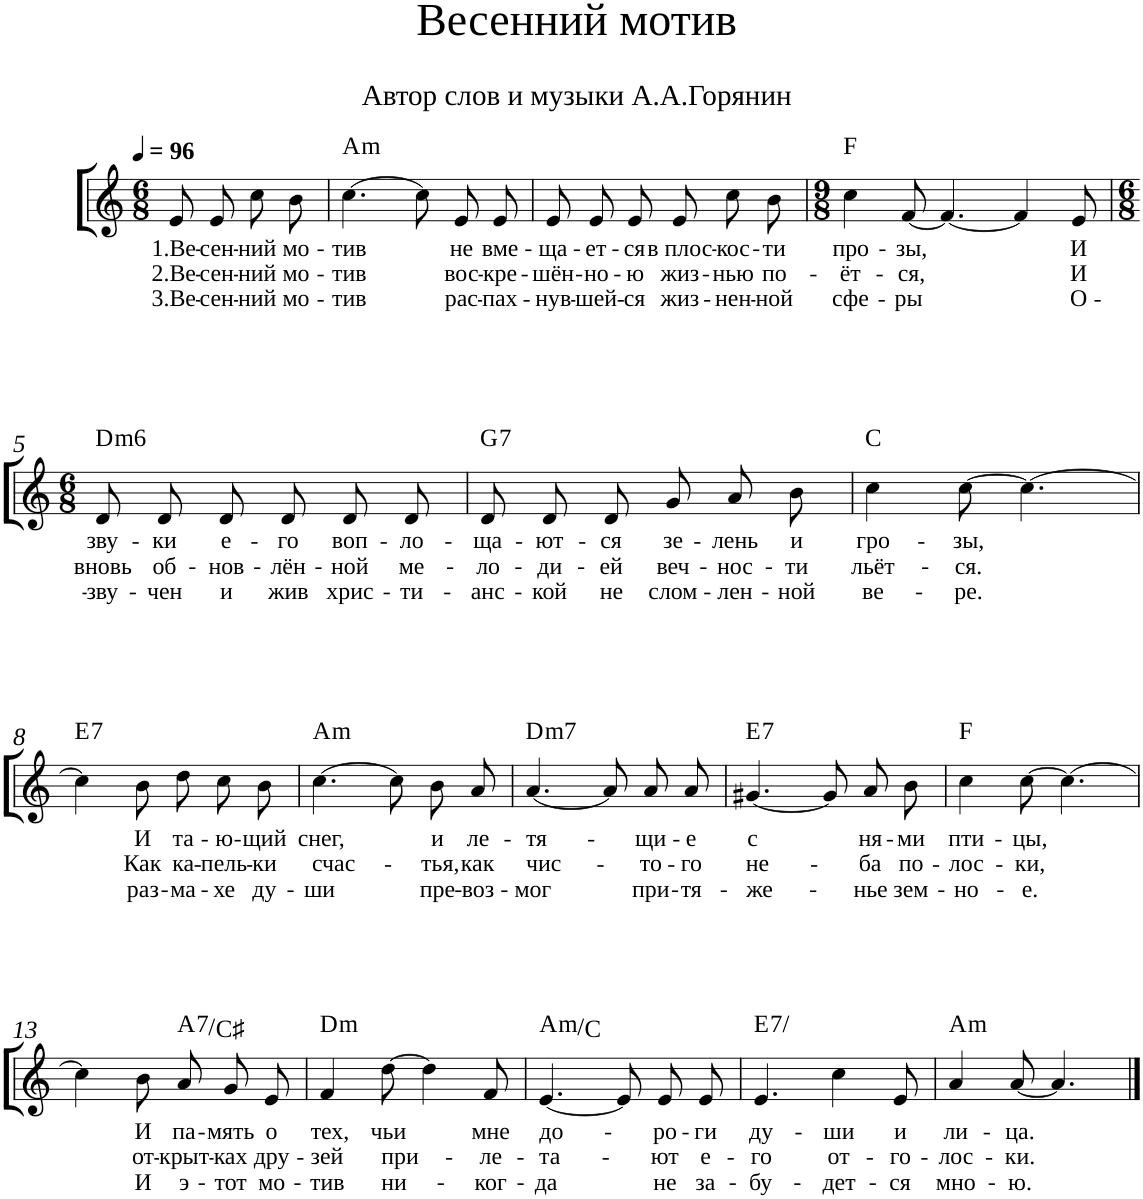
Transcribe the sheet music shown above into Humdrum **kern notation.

**kern	**text	**text	**text	**harte
*part1	*part1	*part1	*part1	*part1
*staff1	*staff1	*staff1	*staff1	*
*I"Grand Piano	*	*	*	*
*I'Pno	*	*	*	*
*clefG2	*	*	*	*
*k[]	*	*	*	*
*M6/8	*	*	*	*
*MM96	*	*	*	*
=1	=1	=1	=1	=1
!	!LO:LY:b	!LO:LY:b	!LO:LY:b	!
8e/	1.Ве-	2.Ве-	3.Ве-	.
!	!LO:LY:b	!LO:LY:b	!LO:LY:b	!
8e/L	-сен-	-сен-	-сен-	.
!	!LO:LY:b	!LO:LY:b	!LO:LY:b	!
8cc/	-ний	-ний	-ний	.
!	!LO:LY:b	!LO:LY:b	!LO:LY:b	!
8b/J	мо-	мо-	мо-	.
=2	=2	=2	=2	=2
!	!LO:LY:b	!LO:LY:b	!LO:LY:b	!LO:H:kt=m
[>4.cc\	-тив	-тив	-тив	A:min
8cc/L]	.	.	.	.
!	!LO:LY:b	!LO:LY:b	!LO:LY:b	!
8e/	не	вос-	рас-	.
!	!LO:LY:b	!LO:LY:b	!LO:LY:b	!
8e/J	вме-	-кре-	-пах-	.
=3	=3	=3	=3	=3
!	!LO:LY:b	!LO:LY:b	!LO:LY:b	!
8e/L	-ща-	-шён-	-нув-	.
!	!LO:LY:b	!LO:LY:b	!LO:LY:b	!
8e/	-ет-	-но-	-шей-	.
!	!LO:LY:b	!LO:LY:b	!LO:LY:b	!
8e/J	-ся	-ю	-ся	.
!	!LO:LY:b	!LO:LY:b	!LO:LY:b	!
8e/L	в плос-	жиз-	жиз-	.
!	!LO:LY:b	!LO:LY:b	!LO:LY:b	!
8cc/	кос-	-нью	-нен-	.
!	!LO:LY:b	!LO:LY:b	!LO:LY:b	!
8b/J	-ти	по-	-ной	.
=4	=4	=4	=4	=4
*M9/8	*	*	*	*
!	!LO:LY:b	!LO:LY:b	!LO:LY:b	!
4cc\	про-	-ёт-	сфе-	F:maj
!	!LO:LY:b	!LO:LY:b	!LO:LY:b	!
[<8f/	-зы,	-ся,	-ры	.
4.f/_	.	.	.	.
4f/]	.	.	.	.
!	!LO:LY:b	!LO:LY:b	!LO:LY:b	!
8e/	И	И	О-	.
!!LO:LB:g=z
=5	=5	=5	=5	=5
*M6/8	*	*	*	*
!	!LO:LY:b	!LO:LY:b	!LO:LY:b	!LO:H:kt=m6
8d/L	зву-	вновь	-зву-	D:min6
!	!LO:LY:b	!LO:LY:b	!LO:LY:b	!
8d/	-ки	об-	-чен	.
!	!LO:LY:b	!LO:LY:b	!LO:LY:b	!
8d/J	е-	-нов-	и	.
!	!LO:LY:b	!LO:LY:b	!LO:LY:b	!
8d/L	-го	-лён-	жив	.
!	!LO:LY:b	!LO:LY:b	!LO:LY:b	!
8d/	воп-	-ной	хрис-	.
!	!LO:LY:b	!LO:LY:b	!LO:LY:b	!
8d/J	-ло-	ме-	ти-	.
=6	=6	=6	=6	=6
!	!LO:LY:b	!LO:LY:b	!LO:LY:b	!LO:H:kt=7
8d/L	-ща-	-ло-	-анс-	G:7
!	!LO:LY:b	!LO:LY:b	!LO:LY:b	!
8d/	-ют-	-ди-	-кой	.
!	!LO:LY:b	!LO:LY:b	!LO:LY:b	!
8d/J	-ся	-ей	не	.
!	!LO:LY:b	!LO:LY:b	!LO:LY:b	!
8g/L	зе-	веч-	слом-	.
!	!LO:LY:b	!LO:LY:b	!LO:LY:b	!
8a/	лень	-нос-	-лен-	.
!	!LO:LY:b	!LO:LY:b	!LO:LY:b	!
8b/J	и	-ти	-ной	.
=7	=7	=7	=7	=7
!	!LO:LY:b	!LO:LY:b	!LO:LY:b	!
4cc\	гро-	льёт-	ве-	C:maj
!	!LO:LY:b	!LO:LY:b	!LO:LY:b	!
[>8cc\	-зы,	-ся.	-ре.	.
4.cc\_	.	.	.	.
!!LO:LB:g=z
=8	=8	=8	=8	=8
!	!	!	!	!LO:H:kt=7
4cc\]	.	.	.	E:7
!	!LO:LY:b	!LO:LY:b	!LO:LY:b	!
8b\	И	Как	раз-	.
!	!LO:LY:b	!LO:LY:b	!LO:LY:b	!
8dd\L	та-	ка-	ма-	.
!	!LO:LY:b	!LO:LY:b	!LO:LY:b	!
8cc\	ю-	-пель-	-хе	.
!	!LO:LY:b	!LO:LY:b	!LO:LY:b	!
8b\J	-щий	-ки	ду-	.
=9	=9	=9	=9	=9
!	!LO:LY:b	!LO:LY:b	!LO:LY:b	!LO:H:kt=m
[>4.cc\	снег,	счас-	-ши	A:min
8cc\L]	.	.	.	.
!	!LO:LY:b	!LO:LY:b	!LO:LY:b	!
8b\	и	-тья,	пре-	.
!	!LO:LY:b	!LO:LY:b	!LO:LY:b	!
8a\J	ле-	как	-воз-	.
=10	=10	=10	=10	=10
!	!LO:LY:b	!LO:LY:b	!LO:LY:b	!LO:H:kt=m7
[<4.a/	тя-	чис-	-мог	D:min7
8a/L]	.	.	.	.
!	!LO:LY:b	!LO:LY:b	!LO:LY:b	!
8a/	-щи-	-то-	при-	.
!	!LO:LY:b	!LO:LY:b	!LO:LY:b	!
8a/J	-е	-го	-тя-	.
=11	=11	=11	=11	=11
!	!LO:LY:b	!LO:LY:b	!LO:LY:b	!LO:H:kt=7
[<4.g#X/	с	не-	-же-	E:7
8g#/L]	.	.	.	.
!	!LO:LY:b	!LO:LY:b	!LO:LY:b	!
8a/	ня-	-ба	-нье	.
!	!LO:LY:b	!LO:LY:b	!LO:LY:b	!
8b/J	-ми	по-	зем-	.
=12	=12	=12	=12	=12
!	!LO:LY:b	!LO:LY:b	!LO:LY:b	!
4cc\	пти-	-лос-	-но-	F:maj
!	!LO:LY:b	!LO:LY:b	!LO:LY:b	!
[>8cc\	-цы,	-ки,	-е.	.
4.cc\_	.	.	.	.
!!LO:LB:g=z
=13	=13	=13	=13	=13
4cc\]	.	.	.	.
!	!LO:LY:b	!LO:LY:b	!LO:LY:b	!
8b\	И	от-	И	.
!	!LO:LY:b	!LO:LY:b	!LO:LY:b	!LO:H:kt=7
8a/L	па-	крыт-	э-	A:7/3
!	!LO:LY:b	!LO:LY:b	!LO:LY:b	!
8g/	мять	-ках	-тот	.
!	!LO:LY:b	!LO:LY:b	!LO:LY:b	!
8e/J	о	дру-	мо-	.
=14	=14	=14	=14	=14
!	!LO:LY:b	!LO:LY:b	!LO:LY:b	!LO:H:kt=m
4f/	тех,	-зей	-тив	D:min
!	!LO:LY:b	!LO:LY:b	!LO:LY:b	!
[>8dd\	чьи	при-	ни-	.
4dd\]	.	.	.	.
!	!LO:LY:b	!LO:LY:b	!LO:LY:b	!
8f/	мне	-ле-	-ког-	.
=15	=15	=15	=15	=15
!	!LO:LY:b	!LO:LY:b	!LO:LY:b	!LO:H:kt=m
[<4.e/	до-	-та-	-да	A:min/b3
8e/L]	.	.	.	.
!	!LO:LY:b	!LO:LY:b	!LO:LY:b	!
8e/	-ро-	-ют	не	.
!	!LO:LY:b	!LO:LY:b	!LO:LY:b	!
8e/J	-ги	е-	за-	.
=16	=16	=16	=16	=16
!	!LO:LY:b	!LO:LY:b	!LO:LY:b	!LO:H:kt=7/
4.e/	ду-	-го	-бу-	E:maj
!	!LO:LY:b	!LO:LY:b	!LO:LY:b	!
4cc\	-ши	от-	-дет-	.
!	!LO:LY:b	!LO:LY:b	!LO:LY:b	!
8e/	и	-го-	-ся	.
=17	=17	=17	=17	=17
!	!LO:LY:b	!LO:LY:b	!LO:LY:b	!LO:H:kt=m
4a/	ли-	-лос-	мно-	A:min
!	!LO:LY:b	!LO:LY:b	!LO:LY:b	!
[<8a/	-ца.	-ки.	-ю.	.
4.a/]	.	.	.	.
==	==	==	==	==
*-	*-	*-	*-	*-
